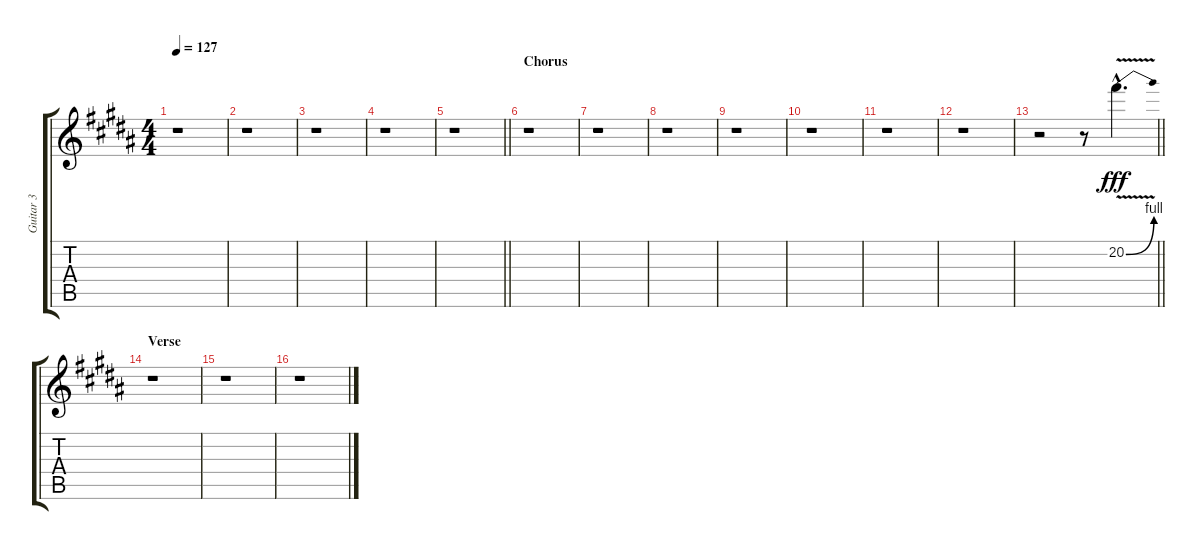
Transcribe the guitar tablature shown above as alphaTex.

\track ("Guitar 3" "Guitar 3") {instrument distortionguitar}
\staff {score tabs}
\tuning (Eb4 Bb3 Gb3 Db3 Ab2 Eb2) {hide}
\ts (4 4)
\tempo 127
\clef g2
\ks b
r.1{dy fff} |
r.1 |
r.1 |
r.1 |
\barLineRight lightlight
r.1 |
\section ("" "Chorus")
r.1 |
r.1 |
r.1 |
r.1 |
r.1 |
r.1 |
r.1 |
\barLineRight lightlight
r.2 r.8 20.2{be (bend 0 0 60 4) v hac}.4{d} |
\section ("" "Verse")
r.1 |
r.1 |
r.1
